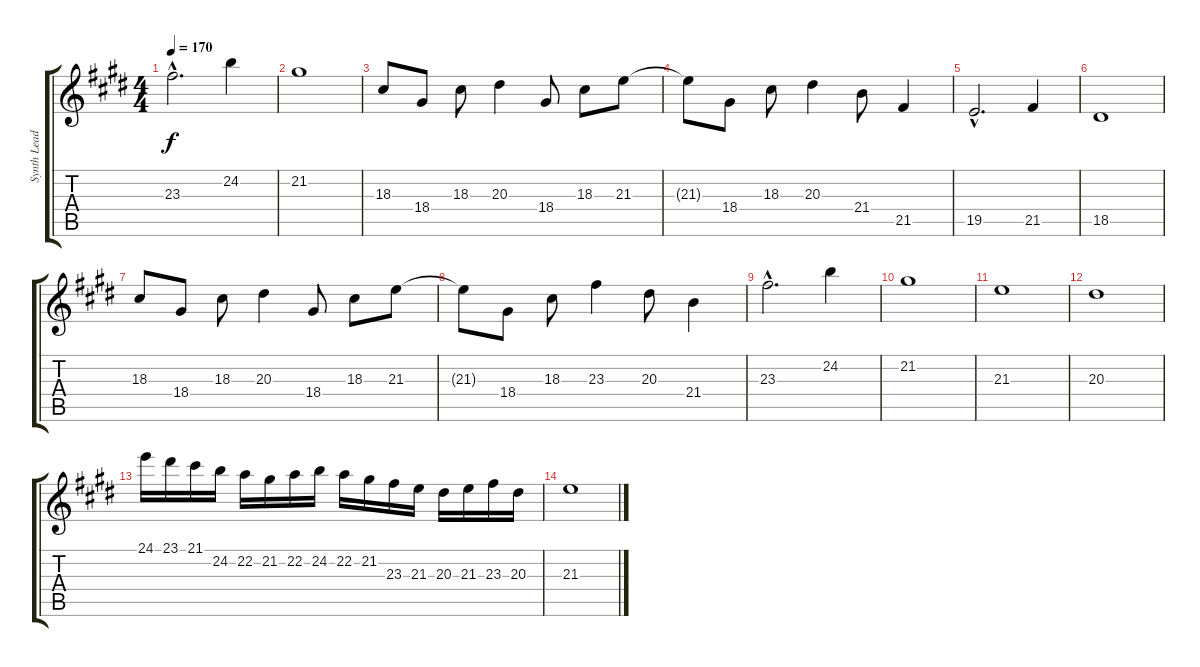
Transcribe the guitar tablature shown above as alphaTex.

\track ("Synth Lead" "Synth Lead") {instrument lead2sawtooth}
\staff {score tabs}
\tuning (E4 B3 G3 D3 A2 E2) {hide}
\ts (4 4)
\tempo 170
\clef g2
\ks c#minor
23.3{hac}.2{d dy f} 24.2.4 |
21.2.1 |
18.3.8 18.4.8 18.3.8 20.3.4 18.4.8 18.3.8 21.3.8 |
21.3{t}.8 18.4.8 18.3.8 20.3.4 21.4.8 21.5.4 |
19.5{hac}.2{d} 21.5.4 |
18.5.1 |
18.3.8 18.4.8 18.3.8 20.3.4 18.4.8 18.3.8 21.3.8 |
21.3{t}.8 18.4.8 18.3.8 23.3.4 20.3.8 21.4.4 |
23.3{hac}.2{d} 24.2.4 |
21.2.1 |
21.3.1 |
20.3.1 |
24.1.16 23.1.16 21.1.16 24.2.16 22.2.16 21.2.16 22.2.16 24.2.16 22.2.16 21.2.16 23.3.16 21.3.16 20.3.16 21.3.16 23.3.16 20.3.16 |
21.3.1
